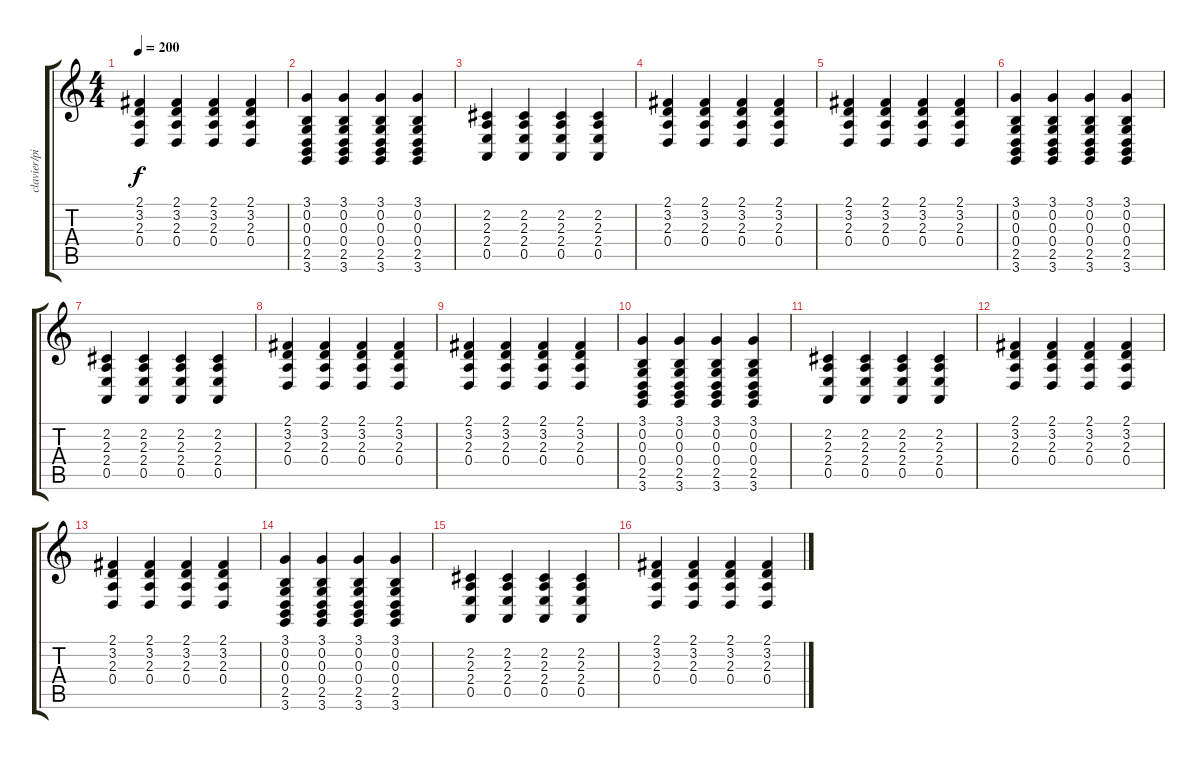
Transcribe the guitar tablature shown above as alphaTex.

\track ("clavier/piano( Ronnie King )" "clavier/pi") {instrument brightacousticpiano}
\staff {score tabs}
\tuning (E4 B3 G3 D3 A2 E2) {hide}
\ts (4 4)
\tempo 200
\clef g2
\ks c
(2.1 3.2 2.3 0.4).4{dy f} (2.1 3.2 2.3 0.4).4 (2.1 3.2 2.3 0.4).4 (2.1 3.2 2.3 0.4).4 |
(3.1 0.2 0.3 0.4 2.5 3.6).4 (3.1 0.2 0.3 0.4 2.5 3.6).4 (3.1 0.2 0.3 0.4 2.5 3.6).4 (3.1 0.2 0.3 0.4 2.5 3.6).4 |
(2.2 2.3 2.4 0.5).4 (2.2 2.3 2.4 0.5).4 (2.2 2.3 2.4 0.5).4 (2.2 2.3 2.4 0.5).4 |
(2.1 3.2 2.3 0.4).4 (2.1 3.2 2.3 0.4).4 (2.1 3.2 2.3 0.4).4 (2.1 3.2 2.3 0.4).4 |
(2.1 3.2 2.3 0.4).4 (2.1 3.2 2.3 0.4).4 (2.1 3.2 2.3 0.4).4 (2.1 3.2 2.3 0.4).4 |
(3.1 0.2 0.3 0.4 2.5 3.6).4 (3.1 0.2 0.3 0.4 2.5 3.6).4 (3.1 0.2 0.3 0.4 2.5 3.6).4 (3.1 0.2 0.3 0.4 2.5 3.6).4 |
(2.2 2.3 2.4 0.5).4 (2.2 2.3 2.4 0.5).4 (2.2 2.3 2.4 0.5).4 (2.2 2.3 2.4 0.5).4 |
(2.1 3.2 2.3 0.4).4 (2.1 3.2 2.3 0.4).4 (2.1 3.2 2.3 0.4).4 (2.1 3.2 2.3 0.4).4 |
(2.1 3.2 2.3 0.4).4 (2.1 3.2 2.3 0.4).4 (2.1 3.2 2.3 0.4).4 (2.1 3.2 2.3 0.4).4 |
(3.1 0.2 0.3 0.4 2.5 3.6).4 (3.1 0.2 0.3 0.4 2.5 3.6).4 (3.1 0.2 0.3 0.4 2.5 3.6).4 (3.1 0.2 0.3 0.4 2.5 3.6).4 |
(2.2 2.3 2.4 0.5).4 (2.2 2.3 2.4 0.5).4 (2.2 2.3 2.4 0.5).4 (2.2 2.3 2.4 0.5).4 |
(2.1 3.2 2.3 0.4).4 (2.1 3.2 2.3 0.4).4 (2.1 3.2 2.3 0.4).4 (2.1 3.2 2.3 0.4).4 |
(2.1 3.2 2.3 0.4).4 (2.1 3.2 2.3 0.4).4 (2.1 3.2 2.3 0.4).4 (2.1 3.2 2.3 0.4).4 |
(3.1 0.2 0.3 0.4 2.5 3.6).4 (3.1 0.2 0.3 0.4 2.5 3.6).4 (3.1 0.2 0.3 0.4 2.5 3.6).4 (3.1 0.2 0.3 0.4 2.5 3.6).4 |
(2.2 2.3 2.4 0.5).4 (2.2 2.3 2.4 0.5).4 (2.2 2.3 2.4 0.5).4 (2.2 2.3 2.4 0.5).4 |
(2.1 3.2 2.3 0.4).4 (2.1 3.2 2.3 0.4).4 (2.1 3.2 2.3 0.4).4 (2.1 3.2 2.3 0.4).4
